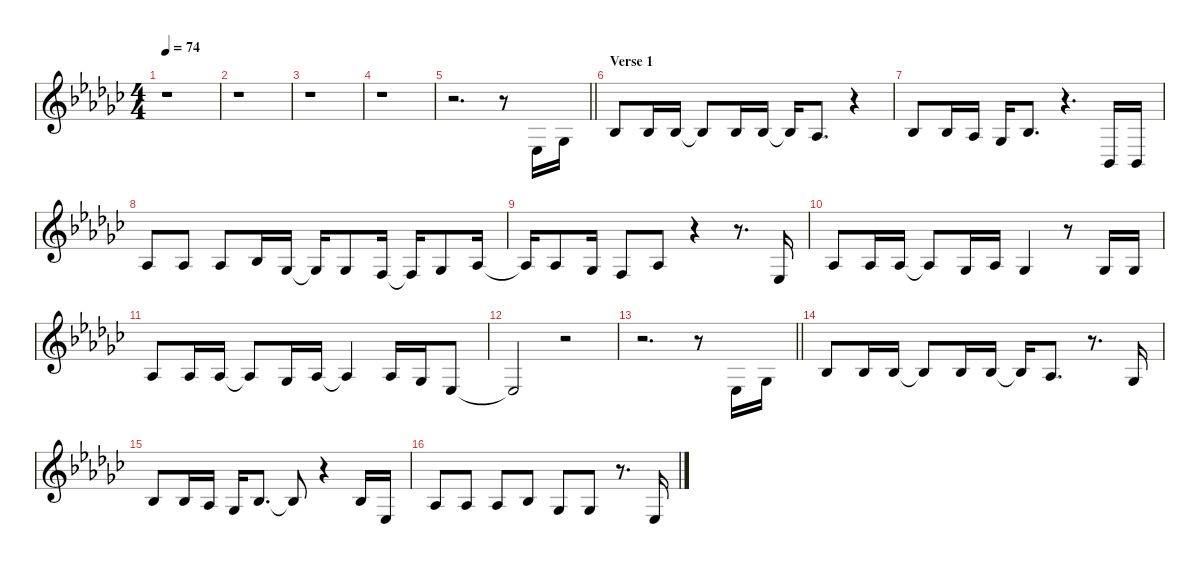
\defaultSystemsLayout 4
\hideDynamics
\bracketExtendMode nobrackets
\singleTrackTrackNamePolicy hidden
\multiTrackTrackNamePolicy hidden
\firstSystemTrackNameMode fullname
\firstSystemTrackNameOrientation horizontal
\otherSystemsTrackNameOrientation horizontal
\track ("Vocals, Hetfield" "org.") {defaultSystemsLayout 4 instrument drawbarorgan}
\staff {score}
\tuning (Eb4 Bb3 Gb3 Db3 Ab2 Eb2)
\ts (4 4)
\beaming (8 2 2 2 2)
\tempo 74
\clef g2
\ks ebminor
r.1{dy f instrument drawbarorgan beam Down} |
r.1{beam Down} |
r.1{beam Down} |
r.1{beam Down} |
\barLineRight lightlight
r.2{d beam Down} r.8{beam Down} 2.4{acc b}.16{beam Up} 0.3{acc b}.16{beam Up} |
\section ("" "Verse 1")
0.2{acc b}.8{beam Up} 0.2{acc b}.16{beam Up} 0.2{acc b}.16{beam Up} 0.2{t acc b}.8{beam Up} 0.2{acc b}.16{beam Up} 0.2{acc b}.16{beam Up} 0.2{t acc b}.16{beam Up} 2.3{acc b}.8{d beam Up} r.4{beam Up} |
0.2{acc b}.8{beam Up} 0.2{acc b}.16{beam Up} 2.3{acc b}.16{beam Up} 0.3{acc b}.16{beam Up} 0.2{acc b}.8{d beam Up} r.4{d beam Up} 2.5{acc b}.16{beam Up} 2.5{acc b}.16{beam Up} |
2.3{acc b}.8{beam Up} 2.3{acc b}.8{beam Up} 2.3{acc b}.8{beam Up} 0.2{acc b}.16{beam Up} 0.3{acc b}.16{beam Up} 0.3{t acc b}.16{beam Up} 0.3{acc b}.8{beam Up} 4.4{acc forcenatural}.16{beam Up} 4.4{t acc forcenatural}.16{beam Up} 0.3{acc b}.8{beam Up} 2.3{acc b}.16{beam Up} |
2.3{t acc b}.16{beam Up} 2.3{acc b}.8{beam Up} 0.3{acc b}.16{beam Up} 4.4{acc forcenatural}.8{beam Up} 2.3{acc b}.8{beam Up} r.4{beam Up} r.8{d beam Up} 2.4{acc b}.16{beam Up} |
2.3{acc b}.8{beam Up} 2.3{acc b}.16{beam Up} 2.3{acc b}.16{beam Up} 2.3{t acc b}.8{beam Up} 0.3{acc b}.16{beam Up} 2.3{acc b}.16{beam Up} 0.3{acc b}.4{beam Up} r.8{beam Up} 0.3{acc b}.16{beam Up} 0.3{acc b}.16{beam Up} |
2.3{acc b}.8{beam Up} 2.3{acc b}.16{beam Up} 2.3{acc b}.16{beam Up} 2.3{t acc b}.8{beam Up} 0.3{acc b}.16{beam Up} 2.3{acc b}.16{beam Up} 2.3{t acc b}.4{beam Up} 2.3{acc b}.16{beam Up} 0.3{acc b}.16{beam Up} 2.4{acc b}.8{beam Up} |
2.4{t acc b}.2{beam Up} r.2{beam Up} |
\barLineRight lightlight
r.2{d beam Down} r.8{beam Down} 2.4{acc b}.16{beam Up} 0.3{acc b}.16{beam Up} |
0.2{acc b}.8{beam Up} 0.2{acc b}.16{beam Up} 0.2{acc b}.16{beam Up} 0.2{t acc b}.8{beam Up} 0.2{acc b}.16{beam Up} 0.2{acc b}.16{beam Up} 0.2{t acc b}.16{beam Up} 2.3{acc b}.8{d beam Up} r.8{d beam Up} 0.3{acc b}.16{beam Up} |
0.2{acc b}.8{beam Up} 0.2{acc b}.16{beam Up} 2.3{acc b}.16{beam Up} 0.3{acc b}.16{beam Up} 0.2{acc b}.8{d beam Up} 0.2{t acc b}.8{beam Up} r.4{beam Up} 0.2{acc b}.16{beam Up} 2.4{acc b}.16{beam Up} |
2.3{acc b}.8{beam Up} 2.3{acc b}.8{beam Up} 2.3{acc b}.8{beam Up} 0.2{acc b}.8{beam Up} 0.3{acc b}.8{beam Up} 0.3{acc b}.8{beam Up} r.8{d beam Up} 2.4{acc b}.16{beam Up}
